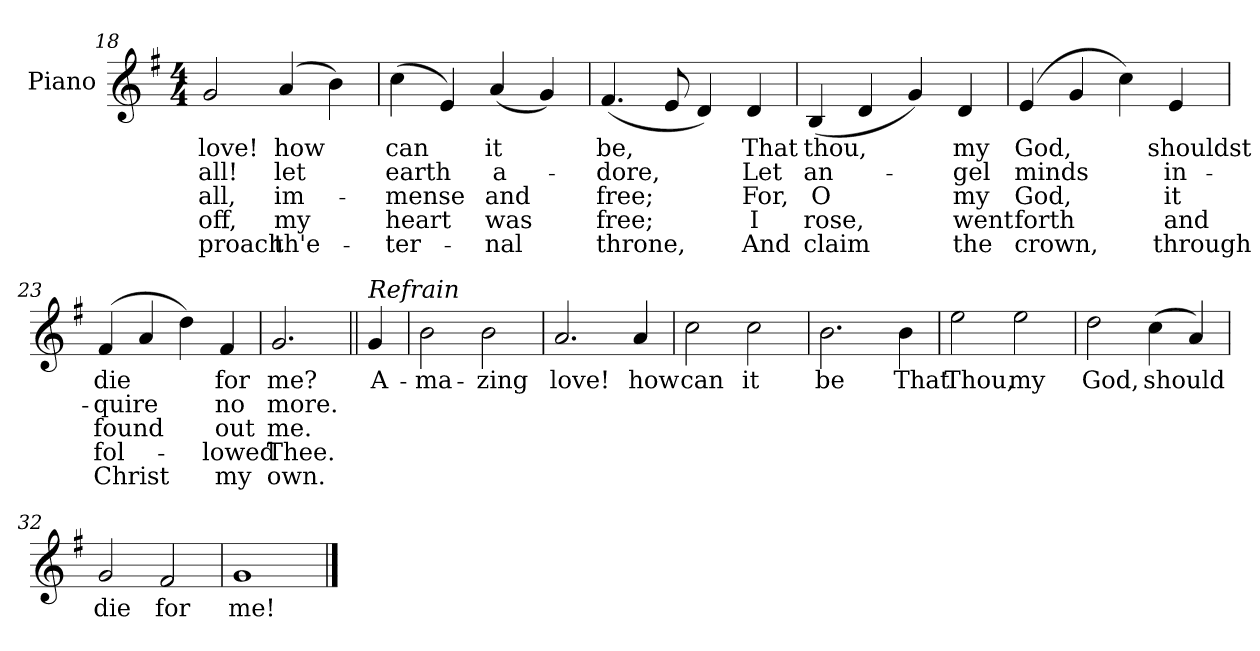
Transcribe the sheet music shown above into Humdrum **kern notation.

**kern	**text	**text	**text	**text	**text
*part1	*part1	*part1	*part1	*part1	*part1
*staff1	*staff1	*staff1	*staff1	*staff1	*staff1
*I"Piano	*	*	*	*	*
*I'Pno.	*	*	*	*	*
*clefG2	*	*	*	*	*
*k[f#]	*	*	*	*	*
*G:	*	*	*	*	*
*M4/4	*	*	*	*	*
=18	=18	=18	=18	=18	=18
!	!LO:LY:b:color=#000000	!LO:LY:b:color=#000000	!LO:LY:b:color=#000000	!LO:LY:b:color=#000000	!LO:LY:b:color=#000000
2gi/	love!	all!	-all,	off,	proach
!	!LO:LY:b:color=#000000	!LO:LY:b:color=#000000	!LO:LY:b:color=#000000	!LO:LY:b:color=#000000	!LO:LY:b:color=#000000
(4ai/	how	let	im-	-my	th'e-
4bi\)	.	.	.	.	.
!!LO:LB:g=z
=19	=19	=19	=19	=19	=19
!	!LO:LY:b:color=#000000	!LO:LY:b:color=#000000	!LO:LY:b:color=#000000	!LO:LY:b:color=#000000	!LO:LY:b:color=#000000
(4cci\	can	earth	-mense	heart	ter-
4ei/)	.	.	.	.	.
!	!LO:LY:b:color=#000000	!LO:LY:b:color=#000000	!LO:LY:b:color=#000000	!LO:LY:b:color=#000000	!LO:LY:b:color=#000000
(4ai/	it	a-	-and	was	nal
4gi/)	.	.	.	.	.
=20	=20	=20	=20	=20	=20
!	!LO:LY:b:color=#000000	!LO:LY:b:color=#000000	!LO:LY:b:color=#000000	!LO:LY:b:color=#000000	!LO:LY:b:color=#000000
(4.f#i/	be,	-dore,	free;	free;	throne,
8ei/	.	.	.	.	.
4di/)	.	.	.	.	.
!	!LO:LY:b:color=#000000	!LO:LY:b:color=#000000	!LO:LY:b:color=#000000	!LO:LY:b:color=#000000	!LO:LY:b:color=#000000
4di/	That	Let	For,	I	And
=21	=21	=21	=21	=21	=21
!	!LO:LY:b:color=#000000	!LO:LY:b:color=#000000	!LO:LY:b:color=#000000	!LO:LY:b:color=#000000	!LO:LY:b:color=#000000
(4Bi/	thou,	an-	O	rose,	claim
4di/	.	.	.	.	.
4gi/)	.	.	.	.	.
!	!LO:LY:b:color=#000000	!LO:LY:b:color=#000000	!LO:LY:b:color=#000000	!LO:LY:b:color=#000000	!LO:LY:b:color=#000000
4di/	my	-gel	my	went	the
=22	=22	=22	=22	=22	=22
!	!LO:LY:b:color=#000000	!LO:LY:b:color=#000000	!LO:LY:b:color=#000000	!LO:LY:b:color=#000000	!LO:LY:b:color=#000000
(4ei/	God,	minds	God,	forth	crown,
4gi/	.	.	.	.	.
4cci\)	.	.	.	.	.
!	!LO:LY:b:color=#000000	!LO:LY:b:color=#000000	!LO:LY:b:color=#000000	!LO:LY:b:color=#000000	!LO:LY:b:color=#000000
4ei/	shouldst	in-	it	and	through
!!LO:LB:g=z
=23	=23	=23	=23	=23	=23
!	!LO:LY:b:color=#000000	!LO:LY:b:color=#000000	!LO:LY:b:color=#000000	!LO:LY:b:color=#000000	!LO:LY:b:color=#000000
(4f#i/	die	-quire	found	fol-	-Christ
4ai/	.	.	.	.	.
4ddi\)	.	.	.	.	.
!	!LO:LY:b:color=#000000	!LO:LY:b:color=#000000	!LO:LY:b:color=#000000	!LO:LY:b:color=#000000	!LO:LY:b:color=#000000
4f#i/	for	no	out	lowed	my
=24	=24	=24	=24	=24	=24
!	!LO:LY:b:color=#000000	!LO:LY:b:color=#000000	!LO:LY:b:color=#000000	!LO:LY:b:color=#000000	!LO:LY:b:color=#000000
2.gi/	me?	more.	me.	Thee.	own.
=25||	=25||	=25||	=25||	=25||	=25||
!LO:TX:a:i:t=Refrain	!	!	!	!	!
!	!LO:LY:b:color=#000000	!	!	!	!
4gi/	A-	.	.	.	.
=26	=26	=26	=26	=26	=26
!	!LO:LY:b:color=#000000	!	!	!	!
2bi\	-ma-	.	.	.	.
!	!LO:LY:b:color=#000000	!	!	!	!
2bi\	-zing	.	.	.	.
=27	=27	=27	=27	=27	=27
!	!LO:LY:b:color=#000000	!	!	!	!
2.ai/	love!	.	.	.	.
!	!LO:LY:b:color=#000000	!	!	!	!
4ai/	how	.	.	.	.
!!LO:LB:g=z
=28	=28	=28	=28	=28	=28
!	!LO:LY:b:color=#000000	!	!	!	!
2cci\	can	.	.	.	.
!	!LO:LY:b:color=#000000	!	!	!	!
2cci\	it	.	.	.	.
=29	=29	=29	=29	=29	=29
!	!LO:LY:b:color=#000000	!	!	!	!
2.bi\	be	.	.	.	.
!	!LO:LY:b:color=#000000	!	!	!	!
4bi\	That	.	.	.	.
=30	=30	=30	=30	=30	=30
!	!LO:LY:b:color=#000000	!	!	!	!
2eei\	Thou,	.	.	.	.
!	!LO:LY:b:color=#000000	!	!	!	!
2eei\	my	.	.	.	.
!!LO:LB:g=z
=31	=31	=31	=31	=31	=31
!	!LO:LY:b:color=#000000	!	!	!	!
2ddi\	God,	.	.	.	.
!	!LO:LY:b:color=#000000	!	!	!	!
(4cci\	should	.	.	.	.
4ai/)	.	.	.	.	.
=32	=32	=32	=32	=32	=32
!	!LO:LY:b:color=#000000	!	!	!	!
2gi/	die	.	.	.	.
!	!LO:LY:b:color=#000000	!	!	!	!
2f#i/	for	.	.	.	.
=33	=33	=33	=33	=33	=33
!	!LO:LY:b:color=#000000	!	!	!	!
1gi	me!	.	.	.	.
==	==	==	==	==	==
*-	*-	*-	*-	*-	*-
